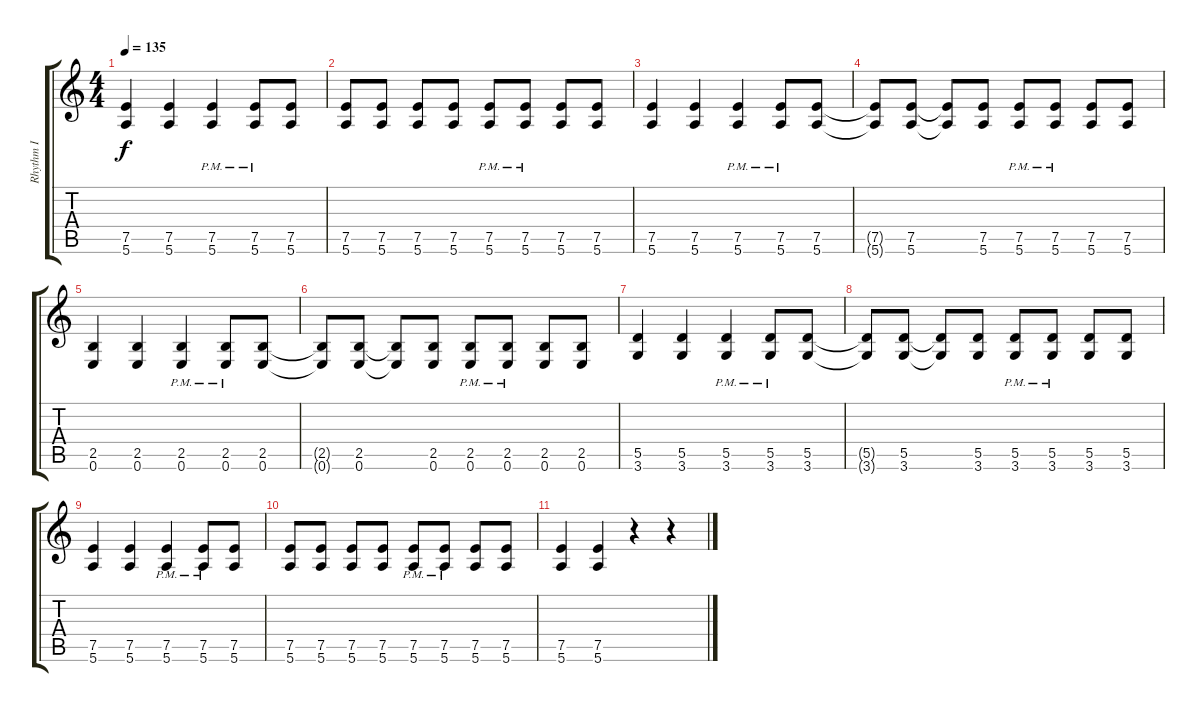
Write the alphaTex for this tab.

\track ("Rhythm I" "Rhythm I") {instrument distortionguitar}
\staff {score tabs}
\tuning (E4 B3 G3 D3 A2 E2) {hide}
\ts (4 4)
\tempo 135
\clef g2
\ks c
(7.5 5.6).4{dy f} (7.5 5.6).4 (7.5{pm} 5.6{pm}).4 (7.5{pm} 5.6{pm}).8 (7.5 5.6).8 |
(7.5 5.6).8 (7.5 5.6).8 (7.5 5.6).8 (7.5 5.6).8 (7.5{pm} 5.6{pm}).8 (7.5{pm} 5.6{pm}).8 (7.5 5.6).8 (7.5 5.6).8 |
(7.5 5.6).4 (7.5 5.6).4 (7.5{pm} 5.6{pm}).4 (7.5{pm} 5.6{pm}).8 (7.5 5.6).8 |
(7.5{t} 5.6{t}).8 (7.5 5.6).8 (7.5{t} 5.6{t}).8 (7.5 5.6).8 (7.5{pm} 5.6{pm}).8 (7.5{pm} 5.6{pm}).8 (7.5 5.6).8 (7.5 5.6).8 |
(2.5 0.6).4 (2.5 0.6).4 (2.5{pm} 0.6{pm}).4 (2.5{pm} 0.6{pm}).8 (2.5 0.6).8 |
(2.5{t} 0.6{t}).8 (2.5 0.6).8 (2.5{t} 0.6{t}).8 (2.5 0.6).8 (2.5{pm} 0.6{pm}).8 (2.5{pm} 0.6{pm}).8 (2.5 0.6).8 (2.5 0.6).8 |
(5.5 3.6).4 (5.5 3.6).4 (5.5{pm} 3.6{pm}).4 (5.5{pm} 3.6{pm}).8 (5.5 3.6).8 |
(5.5{t} 3.6{t}).8 (5.5 3.6).8 (5.5{t} 3.6{t}).8 (5.5 3.6).8 (5.5{pm} 3.6{pm}).8 (5.5{pm} 3.6{pm}).8 (5.5 3.6).8 (5.5 3.6).8 |
(7.5 5.6).4 (7.5 5.6).4 (7.5{pm} 5.6{pm}).4 (7.5{pm} 5.6{pm}).8 (7.5 5.6).8 |
(7.5 5.6).8 (7.5 5.6).8 (7.5 5.6).8 (7.5 5.6).8 (7.5{pm} 5.6{pm}).8 (7.5{pm} 5.6{pm}).8 (7.5 5.6).8 (7.5 5.6).8 |
(7.5 5.6).4 (7.5 5.6).4 r.4 r.4
